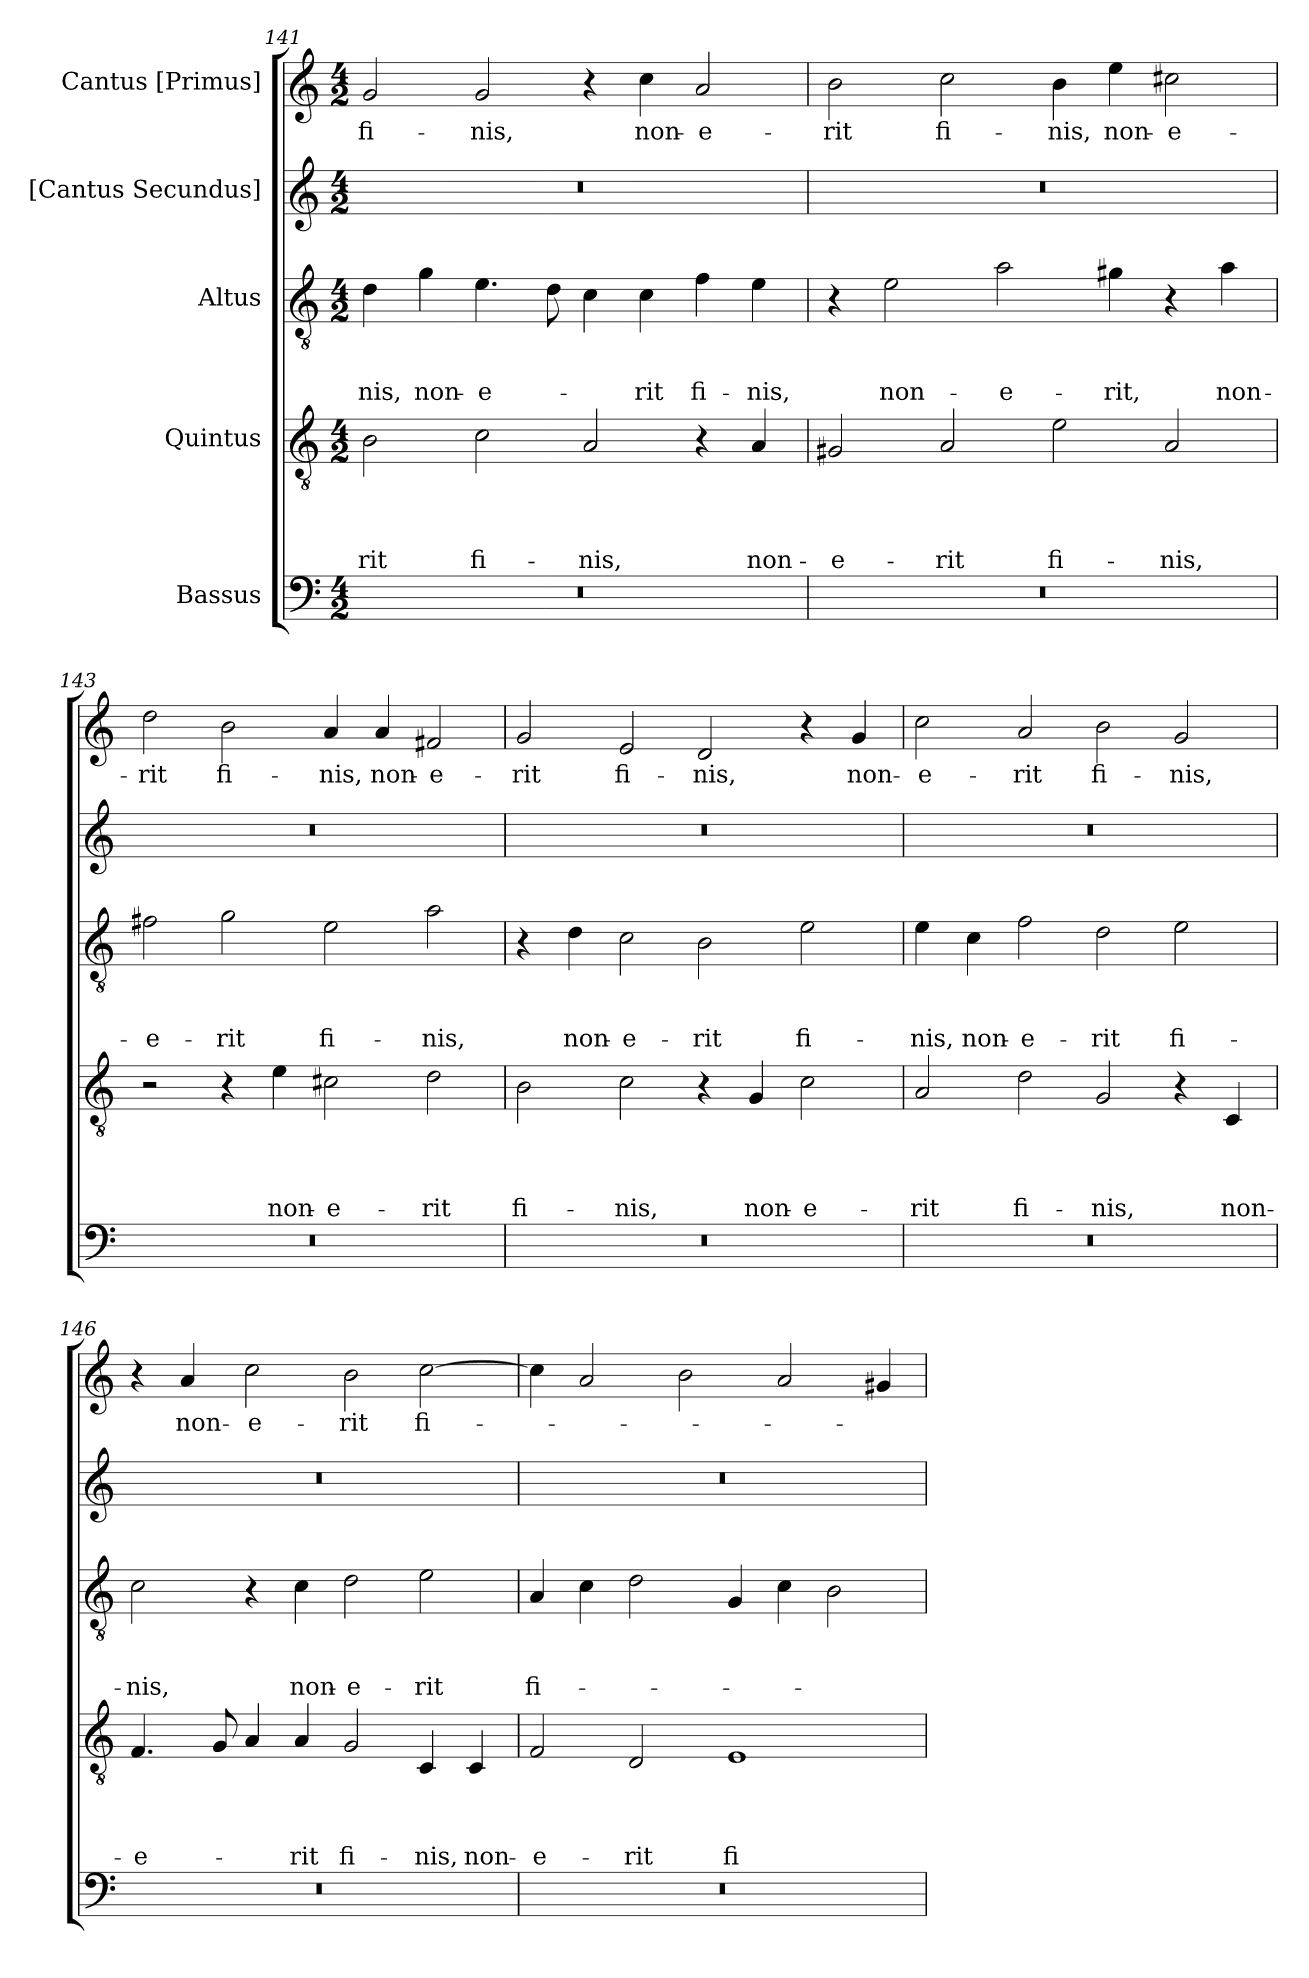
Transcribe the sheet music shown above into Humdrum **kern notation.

**kern	**kern	**text	**text	**text	**text	**kern	**text	**text	**text	**kern	**kern	**text
*part5	*part4	*part4	*part4	*part4	*part4	*part3	*part3	*part3	*part3	*part2	*part1	*part1
*staff5	*staff4	*staff4	*staff4	*staff4	*staff4	*staff3	*staff3	*staff3	*staff3	*staff2	*staff1	*staff1
*I"Bassus	*I"Quintus	*	*	*	*	*I"Altus	*	*	*	*I"[Cantus Secundus]	*I"Cantus [Primus]	*
*clefF4	*clefGv2	*	*	*	*	*clefGv2	*	*	*	*clefG2	*clefG2	*
*k[]	*k[]	*	*	*	*	*k[]	*	*	*	*k[]	*k[]	*
*M4/2	*M4/2	*	*	*	*	*M4/2	*	*	*	*M4/2	*M4/2	*
=141	=141	=141	=141	=141	=141	=141	=141	=141	=141	=141	=141	=141
0r	2B\	.	.	.	-rit	4d\	.	.	-nis,	0r	2g/	fi-
.	.	.	.	.	.	4g\	.	.	non-	.	.	.
.	2c\	.	.	.	fi-	4.e\	.	.	e-	.	2g/	-nis,
.	.	.	.	.	.	8d\	.	.	.	.	.	.
.	2A/	.	.	.	-nis,	4c\	.	.	.	.	4r	.
.	.	.	.	.	.	4c\	.	.	-rit	.	4cc\	non-
.	4r	.	.	.	.	4f\	.	.	fi-	.	2a/	e-
.	4A/	.	.	.	non-	4e\	.	.	-nis,	.	.	.
=142	=142	=142	=142	=142	=142	=142	=142	=142	=142	=142	=142	=142
0r	2G#X/	.	.	.	e-	4r	.	.	.	0r	2b\	-rit
.	.	.	.	.	.	2e\	.	.	non-	.	.	.
.	2A/	.	.	.	-rit	.	.	.	.	.	2cc\	fi-
.	.	.	.	.	.	2a\	.	.	e-	.	.	.
.	2e\	.	.	.	fi-	.	.	.	.	.	4b\	-nis,
.	.	.	.	.	.	4g#X\	.	.	-rit,	.	4ee\	non-
.	2A/	.	.	.	-nis,	4r	.	.	.	.	2cc#X\	e-
.	.	.	.	.	.	4a\	.	.	non-	.	.	.
=143	=143	=143	=143	=143	=143	=143	=143	=143	=143	=143	=143	=143
0r	2r	.	.	.	.	2f#X\	.	.	e-	0r	2dd\	-rit
.	4r	.	.	.	.	2g\	.	.	-rit	.	2b\	fi-
.	4e\	.	.	.	non-	.	.	.	.	.	.	.
.	2c#X\	.	.	.	e-	2e\	.	.	fi-	.	4a/	-nis,
.	.	.	.	.	.	.	.	.	.	.	4a/	non-
.	2d\	.	.	.	-rit	2a\	.	.	-nis,	.	2f#X/	e-
=144	=144	=144	=144	=144	=144	=144	=144	=144	=144	=144	=144	=144
0r	2B\	.	.	.	fi-	4r	.	.	.	0r	2g/	-rit
.	.	.	.	.	.	4d\	.	.	non-	.	.	.
.	2c\	.	.	.	-nis,	2c\	.	.	e-	.	2e/	fi-
.	4r	.	.	.	.	2B\	.	.	-rit	.	2d/	-nis,
.	4G/	.	.	.	non-	.	.	.	.	.	.	.
.	2c\	.	.	.	e-	2e\	.	.	fi-	.	4r	.
.	.	.	.	.	.	.	.	.	.	.	4g/	non-
=145	=145	=145	=145	=145	=145	=145	=145	=145	=145	=145	=145	=145
0r	2A/	.	.	.	-rit	4e\	.	.	-nis,	0r	2cc\	e-
.	.	.	.	.	.	4c\	.	.	non-	.	.	.
.	2d\	.	.	.	fi-	2f\	.	.	e-	.	2a/	-rit
.	2G/	.	.	.	-nis,	2d\	.	.	-rit	.	2b\	fi-
.	4r	.	.	.	.	2e\	.	.	fi-	.	2g/	-nis,
.	4C/	.	.	.	non-	.	.	.	.	.	.	.
=146	=146	=146	=146	=146	=146	=146	=146	=146	=146	=146	=146	=146
0r	4.F/	.	.	.	e-	2c\	.	.	-nis,	0r	4r	.
.	.	.	.	.	.	.	.	.	.	.	4a/	non-
.	8G/	.	.	.	.	.	.	.	.	.	.	.
.	4A/	.	.	.	.	4r	.	.	.	.	2cc\	e-
.	4A/	.	.	.	-rit	4c\	.	.	non-	.	.	.
.	2G/	.	.	.	fi-	2d\	.	.	e-	.	2b\	-rit
.	4C/	.	.	.	-nis,	2e\	.	.	-rit	.	[2cc\	fi-
.	4C/	.	.	.	non-	.	.	.	.	.	.	.
=147	=147	=147	=147	=147	=147	=147	=147	=147	=147	=147	=147	=147
0r	2F/	.	.	.	e-	4A/	.	.	fi-	0r	4cc\]	.
.	.	.	.	.	.	4c\	.	.	.	.	2a/	.
.	2D/	.	.	.	-rit	2d\	.	.	.	.	.	.
.	.	.	.	.	.	.	.	.	.	.	2b\	.
.	1E/	.	.	.	fi-	4G/	.	.	.	.	.	.
.	.	.	.	.	.	4c\	.	.	.	.	2a/	.
.	.	.	.	.	.	2B\	.	.	.	.	.	.
.	.	.	.	.	.	.	.	.	.	.	4g#X/	.
=	=	=	=	=	=	=	=	=	=	=	=	=
*-	*-	*-	*-	*-	*-	*-	*-	*-	*-	*-	*-	*-
